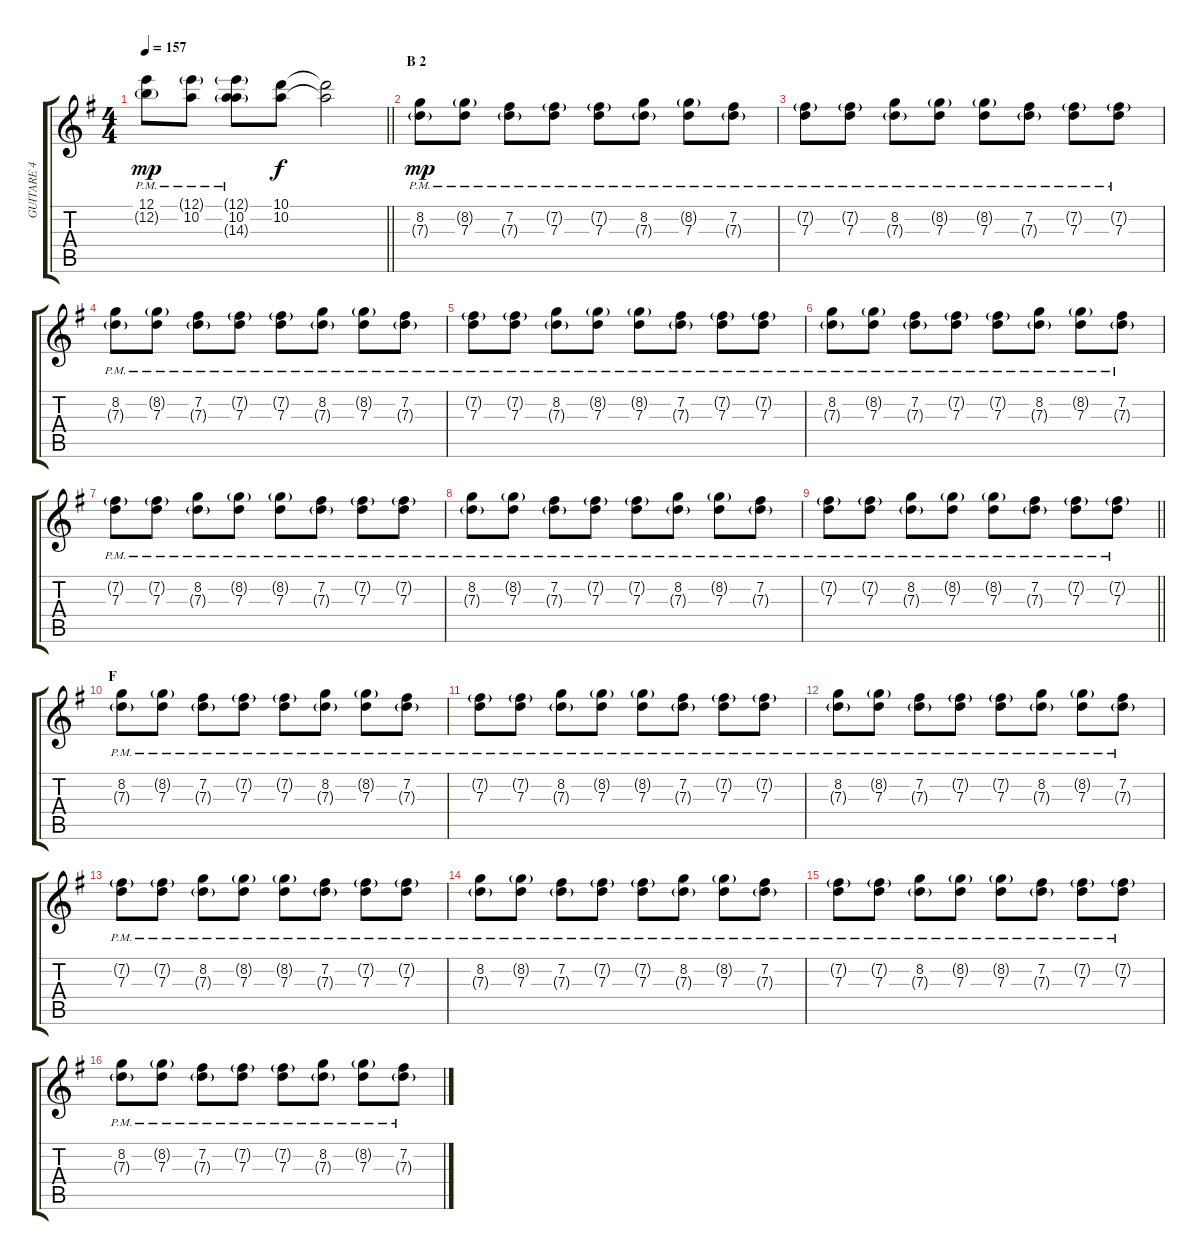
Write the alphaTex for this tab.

\track ("GUITARE 4" "GUITARE 4") {instrument distortionguitar}
\staff {score tabs}
\tuning (E4 B3 G3 D3 A2 E2) {hide}
\ts (4 4)
\tempo 157
\clef g2
\barLineRight lightlight
\ks g
(12.1{pm} 12.2{g pm}).8{dy mp} (12.1{g pm} 10.2{pm}).8 (12.1{g pm} 10.2{pm} 14.3{g pm}).8 (10.1 10.2).8{dy f} (10.1{t} 10.2{t}).2 |
\section ("" "B 2")
(8.2 7.3{g pm}).8{dy mp} (8.2{g} 7.3{pm}).8 (7.2 7.3{g pm}).8 (7.2{g} 7.3{pm}).8 (7.2{g} 7.3{pm}).8 (8.2 7.3{g pm}).8 (8.2{g} 7.3{pm}).8 (7.2 7.3{g pm}).8 |
(7.2{g} 7.3{pm}).8 (7.2{g} 7.3{pm}).8 (8.2 7.3{g pm}).8 (8.2{g} 7.3{pm}).8 (8.2{g} 7.3{pm}).8 (7.2 7.3{g pm}).8 (7.2{g} 7.3{pm}).8 (7.2{g} 7.3{pm}).8 |
(8.2 7.3{g pm}).8 (8.2{g} 7.3{pm}).8 (7.2 7.3{g pm}).8 (7.2{g} 7.3{pm}).8 (7.2{g} 7.3{pm}).8 (8.2 7.3{g pm}).8 (8.2{g} 7.3{pm}).8 (7.2 7.3{g pm}).8 |
(7.2{g} 7.3{pm}).8 (7.2{g} 7.3{pm}).8 (8.2 7.3{g pm}).8 (8.2{g} 7.3{pm}).8 (8.2{g} 7.3{pm}).8 (7.2 7.3{g pm}).8 (7.2{g} 7.3{pm}).8 (7.2{g} 7.3{pm}).8 |
(8.2 7.3{g pm}).8 (8.2{g} 7.3{pm}).8 (7.2 7.3{g pm}).8 (7.2{g} 7.3{pm}).8 (7.2{g} 7.3{pm}).8 (8.2 7.3{g pm}).8 (8.2{g} 7.3{pm}).8 (7.2 7.3{g pm}).8 |
(7.2{g} 7.3{pm}).8 (7.2{g} 7.3{pm}).8 (8.2 7.3{g pm}).8 (8.2{g} 7.3{pm}).8 (8.2{g} 7.3{pm}).8 (7.2 7.3{g pm}).8 (7.2{g} 7.3{pm}).8 (7.2{g} 7.3{pm}).8 |
(8.2 7.3{g pm}).8 (8.2{g} 7.3{pm}).8 (7.2 7.3{g pm}).8 (7.2{g} 7.3{pm}).8 (7.2{g} 7.3{pm}).8 (8.2 7.3{g pm}).8 (8.2{g} 7.3{pm}).8 (7.2 7.3{g pm}).8 |
\barLineRight lightlight
(7.2{g} 7.3{pm}).8 (7.2{g} 7.3{pm}).8 (8.2 7.3{g pm}).8 (8.2{g} 7.3{pm}).8 (8.2{g} 7.3{pm}).8 (7.2 7.3{g pm}).8 (7.2{g} 7.3{pm}).8 (7.2{g} 7.3{pm}).8 |
\section ("" "F")
(8.2 7.3{g pm}).8 (8.2{g} 7.3{pm}).8 (7.2 7.3{g pm}).8 (7.2{g} 7.3{pm}).8 (7.2{g} 7.3{pm}).8 (8.2 7.3{g pm}).8 (8.2{g} 7.3{pm}).8 (7.2 7.3{g pm}).8 |
(7.2{g} 7.3{pm}).8 (7.2{g} 7.3{pm}).8 (8.2 7.3{g pm}).8 (8.2{g} 7.3{pm}).8 (8.2{g} 7.3{pm}).8 (7.2 7.3{g pm}).8 (7.2{g} 7.3{pm}).8 (7.2{g} 7.3{pm}).8 |
(8.2 7.3{g pm}).8 (8.2{g} 7.3{pm}).8 (7.2 7.3{g pm}).8 (7.2{g} 7.3{pm}).8 (7.2{g} 7.3{pm}).8 (8.2 7.3{g pm}).8 (8.2{g} 7.3{pm}).8 (7.2 7.3{g pm}).8 |
(7.2{g} 7.3{pm}).8 (7.2{g} 7.3{pm}).8 (8.2 7.3{g pm}).8 (8.2{g} 7.3{pm}).8 (8.2{g} 7.3{pm}).8 (7.2 7.3{g pm}).8 (7.2{g} 7.3{pm}).8 (7.2{g} 7.3{pm}).8 |
(8.2 7.3{g pm}).8 (8.2{g} 7.3{pm}).8 (7.2 7.3{g pm}).8 (7.2{g} 7.3{pm}).8 (7.2{g} 7.3{pm}).8 (8.2 7.3{g pm}).8 (8.2{g} 7.3{pm}).8 (7.2 7.3{g pm}).8 |
(7.2{g} 7.3{pm}).8 (7.2{g} 7.3{pm}).8 (8.2 7.3{g pm}).8 (8.2{g} 7.3{pm}).8 (8.2{g} 7.3{pm}).8 (7.2 7.3{g pm}).8 (7.2{g} 7.3{pm}).8 (7.2{g} 7.3{pm}).8 |
(8.2 7.3{g pm}).8 (8.2{g} 7.3{pm}).8 (7.2 7.3{g pm}).8 (7.2{g} 7.3{pm}).8 (7.2{g} 7.3{pm}).8 (8.2 7.3{g pm}).8 (8.2{g} 7.3{pm}).8 (7.2 7.3{g pm}).8
